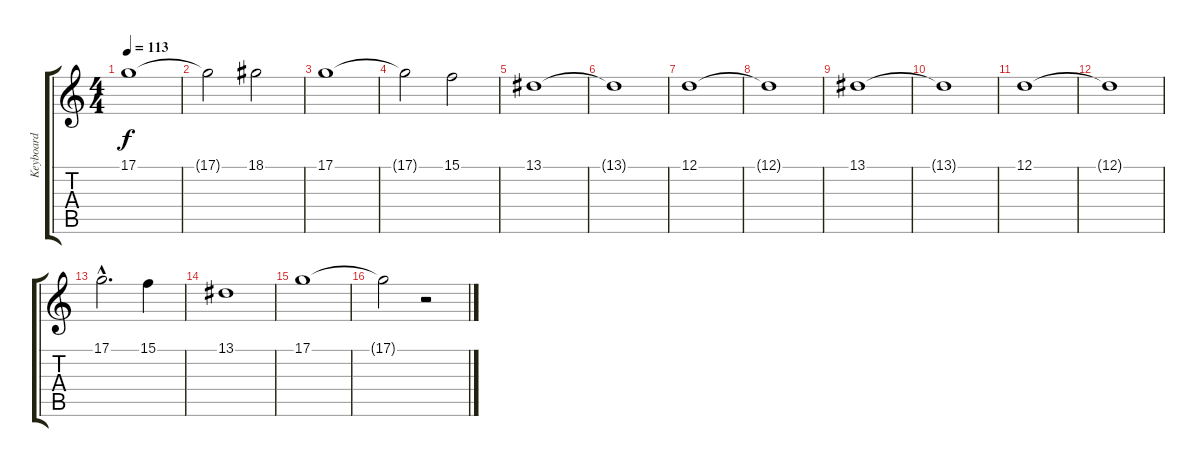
\track ("Keyboard" "Keyboard") {instrument stringensemble2}
\staff {score tabs}
\tuning (D4 A3 F3 C3 G2 D2) {hide}
\ts (4 4)
\tempo 113
\clef g2
\ks c
17.1{t}.1{dy f} |
17.1{t}.2 18.1.2 |
17.1.1 |
17.1{t}.2 15.1.2 |
13.1.1 |
13.1{t}.1 |
12.1.1 |
12.1{t}.1 |
13.1.1 |
13.1{t}.1 |
12.1.1 |
12.1{t}.1 |
17.1{hac}.2{d} 15.1.4 |
13.1.1 |
17.1.1{volume 5 balance 8} |
17.1{t}.2 r.2
